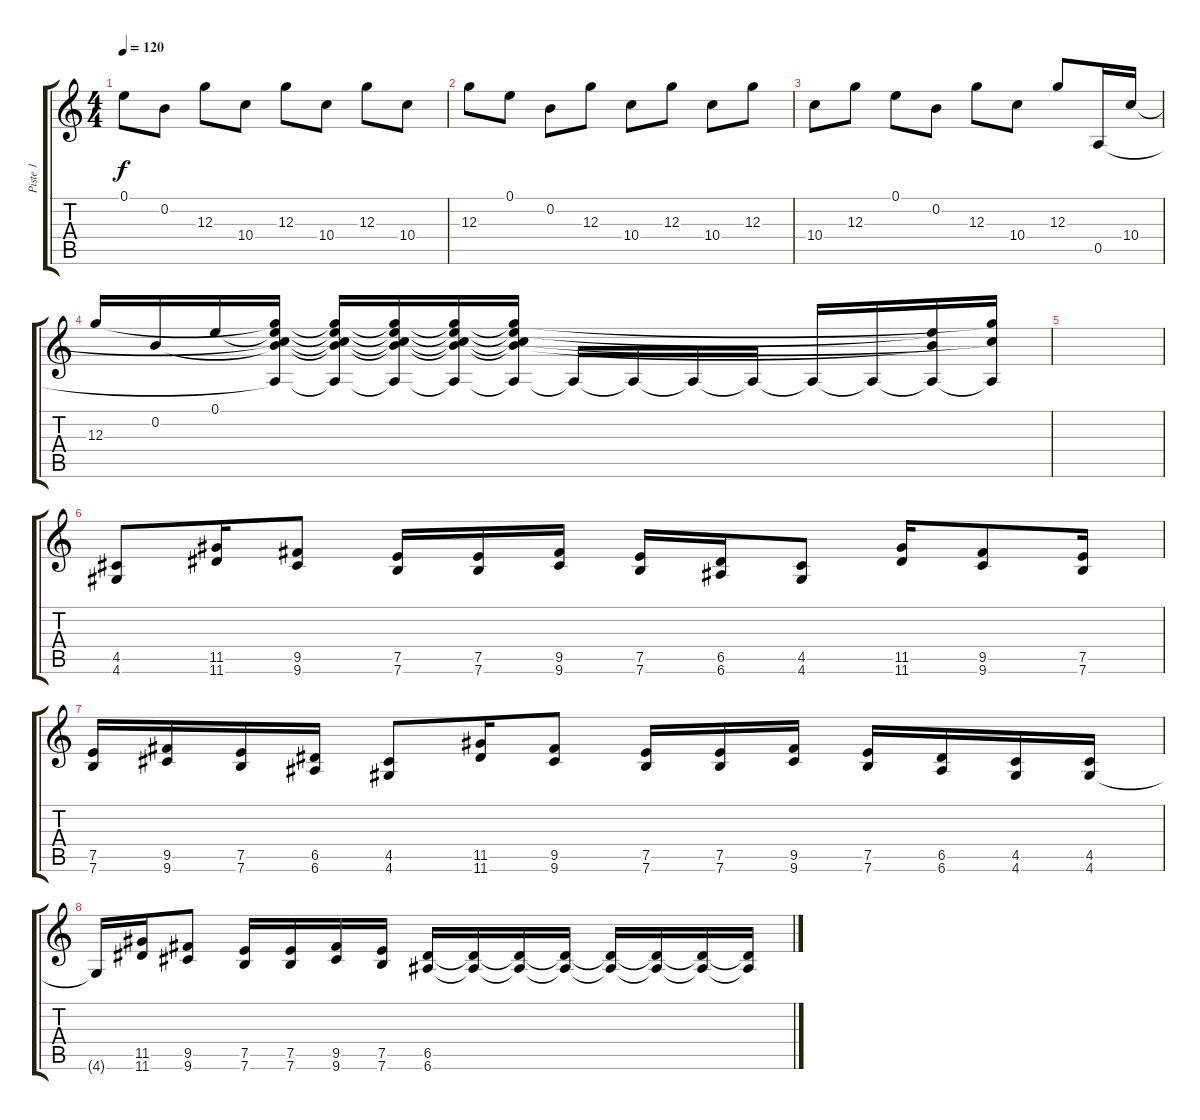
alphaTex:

\track ("Piste 1" "Piste 1") {instrument distortionguitar}
\staff {score tabs}
\tuning (E4 B3 G3 D3 A2 E2) {hide}
\ts (4 4)
\tempo 120
\clef g2
\ks c
0.1.8{dy f} 0.2.8 12.3.8 10.4.8 12.3.8 10.4.8 12.3.8 10.4.8 |
12.3.8 0.1.8 0.2.8 12.3.8 10.4.8 12.3.8 10.4.8 12.3.8 |
10.4.8 12.3.8 0.1.8 0.2.8 12.3.8 10.4.8 12.3.8 0.5.16 10.4.16 |
12.3.16 0.2.16 0.1.16 (0.1{t} 0.2{t} 12.3{t} 10.4{t} 0.5{t}).16 (0.1{t} 0.2{t} 12.3{t} 10.4{t} 0.5{t}).16 (0.1{t} 0.2{t} 12.3{t} 10.4{t} 0.5{t}).16 (0.1{t} 0.2{t} 12.3{t} 10.4{t} 0.5{t}).16 (0.1{t} 0.2{t} 12.3{t} 10.4{t} 0.5{t}).16 0.5{t}.16 0.5{t}.16 0.5{t}.16 0.5{t}.16 0.5{t}.16 0.5{t}.16 (0.1{t} 0.2{t} 0.5{t}).16 (12.3{t} 10.4{t} 0.5{t}).16 |
|
(4.5 4.6).8{instrument distortionguitar} (11.5 11.6).16 (9.5 9.6).8 (7.5 7.6).16 (7.5 7.6).16 (9.5 9.6).16 (7.5 7.6).16 (6.5 6.6).16 (4.5 4.6).8 (11.5 11.6).16 (9.5 9.6).8 (7.5 7.6).16 |
(7.5 7.6).16 (9.5 9.6).16 (7.5 7.6).16 (6.5 6.6).16 (4.5 4.6).8 (11.5 11.6).16 (9.5 9.6).8 (7.5 7.6).16 (7.5 7.6).16 (9.5 9.6).16 (7.5 7.6).16 (6.5 6.6).16 (4.5 4.6).16 (4.5 4.6).16 |
4.6{t}.16 (11.5 11.6).16 (9.5 9.6).8 (7.5 7.6).16 (7.5 7.6).16 (9.5 9.6).16 (7.5 7.6).16 (6.5 6.6).16 (6.5{t} 6.6{t}).16 (6.5{t} 6.6{t}).16 (6.5{t} 6.6{t}).16 (6.5{t} 6.6{t}).16 (6.5{t} 6.6{t}).16 (6.5{t} 6.6{t}).16 (6.5{t} 6.6{t}).16
